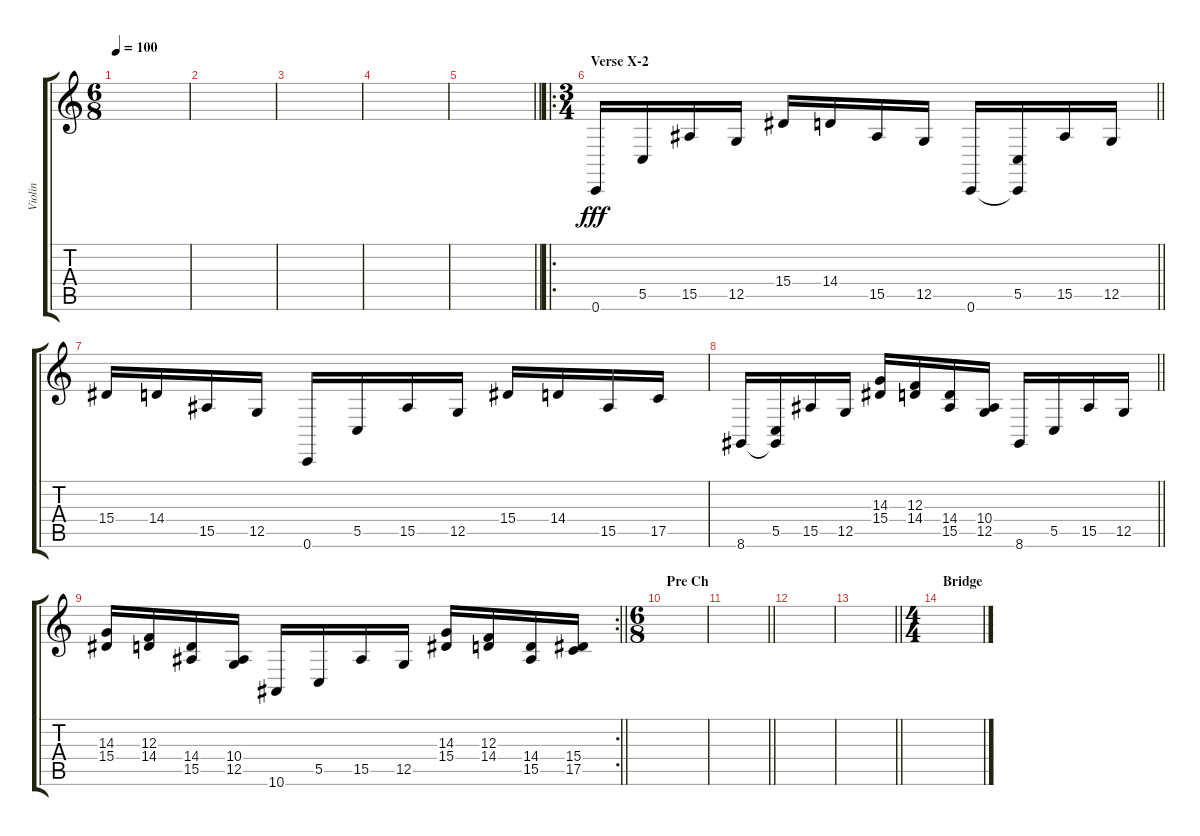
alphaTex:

\track ("Violin" "Violin") {instrument pad1newage}
\staff {score tabs}
\tuning (D4 A3 F3 C3 G2 C2) {hide}
\ts (6 8)
\tempo 100
\clef g2
\ks c
|
|
|
|
\barLineRight lightlight
|
\ro
\ts (3 4)
\section ("" "Verse X-2")
\barLineRight lightlight
0.6.16{dy fff instrument lead1square} 5.5.16 15.5.16 12.5.16 15.4.16 14.4.16 15.5.16 12.5.16 0.6.16 (5.5 0.6{t}).16 15.5.16 12.5.16 |
15.4.16 14.4.16 15.5.16 12.5.16 0.6.16 5.5.16 15.5.16 12.5.16 15.4.16 14.4.16 15.5.16 17.5.16 |
\barLineRight lightlight
8.6.16 (5.5 8.6{t}).16 15.5.16 12.5.16 (14.3 15.4).16 (12.3 14.4).16 (14.4 15.5).16 (10.4 12.5).16 8.6.16 5.5.16 15.5.16 12.5.16 |
\rc 2
\barLineRight lightlight
(14.3 15.4).16 (12.3 14.4).16 (14.4 15.5).16 (10.4 12.5).16 10.6.16 5.5.16 15.5.16 12.5.16 (14.3 15.4).16 (12.3 14.4).16 (14.4 15.5).16 (15.4 17.5).16 |
\ts (6 8)
\section ("" "Pre Ch")
|
\barLineRight lightlight
|
|
\barLineRight lightlight
|
\ts (4 4)
\section ("" "Bridge")
